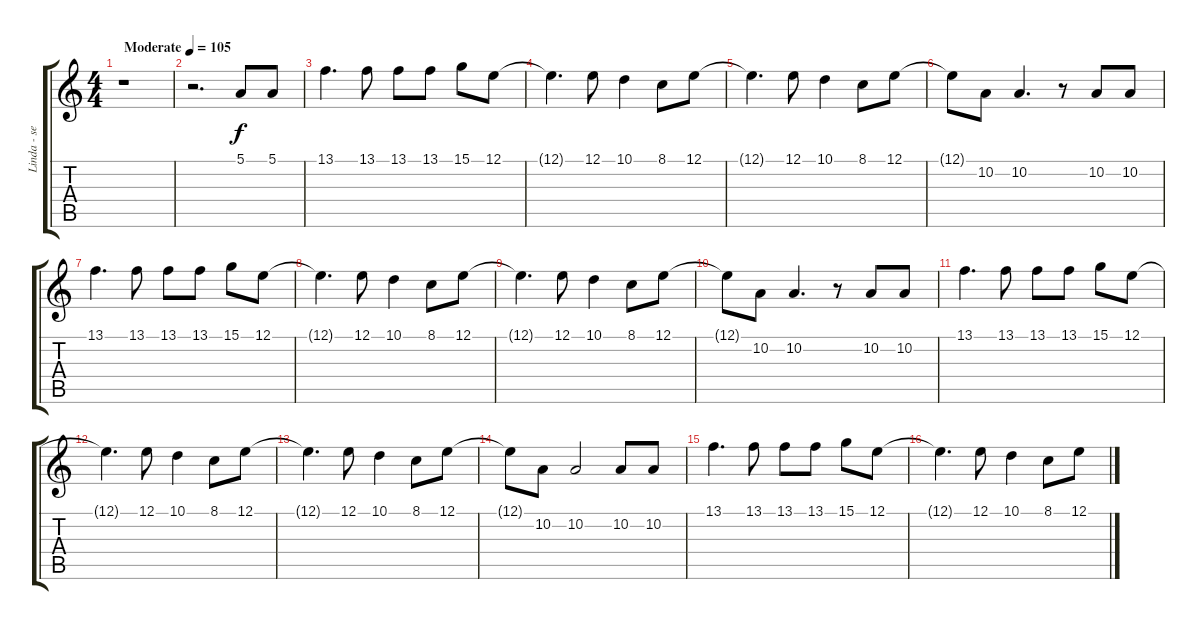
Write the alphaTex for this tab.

\track ("Linda - severniy veter" "Linda - se") {instrument celesta}
\staff {score tabs}
\tuning (E4 B3 G3 D3 A2 E2) {hide}
\ts (4 4)
\tempo (105 "Moderate")
\clef g2
\ks c
r.1{dy f instrument celesta} |
r.2{d} 5.1.8 5.1.8 |
13.1.4{d} 13.1.8 13.1.8 13.1.8 15.1.8 12.1.8 |
12.1{t}.4{d} 12.1.8 10.1.4 8.1.8 12.1.8 |
12.1{t}.4{d} 12.1.8 10.1.4 8.1.8 12.1.8 |
12.1{t}.8 10.2.8 10.2.4{d} r.8 10.2.8 10.2.8 |
13.1.4{d} 13.1.8 13.1.8 13.1.8 15.1.8 12.1.8 |
12.1{t}.4{d} 12.1.8 10.1.4 8.1.8 12.1.8 |
12.1{t}.4{d} 12.1.8 10.1.4 8.1.8 12.1.8 |
12.1{t}.8 10.2.8 10.2.4{d} r.8 10.2.8 10.2.8 |
13.1.4{d} 13.1.8 13.1.8 13.1.8 15.1.8 12.1.8 |
12.1{t}.4{d} 12.1.8 10.1.4 8.1.8 12.1.8 |
12.1{t}.4{d} 12.1.8 10.1.4 8.1.8 12.1.8 |
12.1{t}.8 10.2.8 10.2.2 10.2.8 10.2.8 |
13.1.4{d} 13.1.8 13.1.8 13.1.8 15.1.8 12.1.8 |
12.1{t}.4{d} 12.1.8 10.1.4 8.1.8 12.1.8
